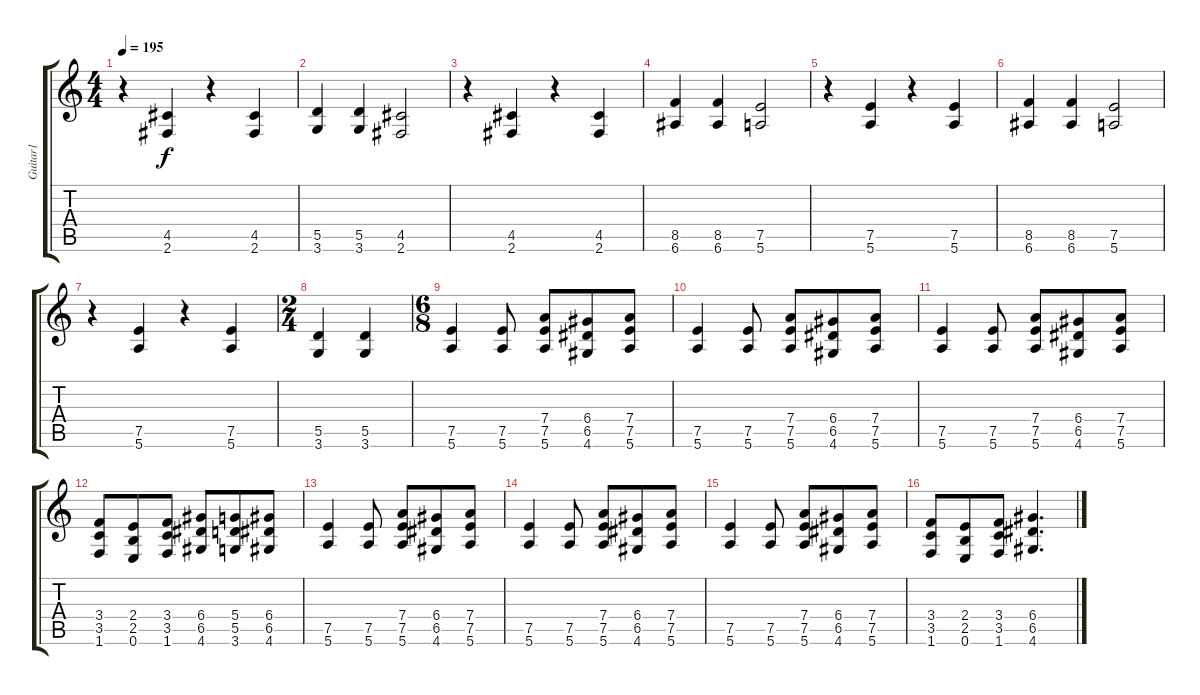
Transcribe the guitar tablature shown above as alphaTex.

\track ("Guitar1" "Guitar1") {instrument distortionguitar}
\staff {score tabs}
\tuning (E4 B3 G3 D3 A2 E2) {hide}
\ts (4 4)
\tempo 195
\clef g2
\ks c
r.4{dy f} (4.5 2.6).4 r.4 (4.5 2.6).4 |
(5.5 3.6).4 (5.5 3.6).4 (4.5 2.6).2 |
r.4 (4.5 2.6).4 r.4 (4.5 2.6).4 |
(8.5 6.6).4 (8.5 6.6).4 (7.5 5.6).2 |
r.4 (7.5 5.6).4 r.4 (7.5 5.6).4 |
(8.5 6.6).4 (8.5 6.6).4 (7.5 5.6).2 |
r.4 (7.5 5.6).4 r.4 (7.5 5.6).4 |
\ts (2 4)
(5.5 3.6).4 (5.5 3.6).4 |
\ts (6 8)
(7.5 5.6).4 (7.5 5.6).8 (7.4 7.5 5.6).8 (6.4 6.5 4.6).8 (7.4 7.5 5.6).8 |
(7.5 5.6).4 (7.5 5.6).8 (7.4 7.5 5.6).8 (6.4 6.5 4.6).8 (7.4 7.5 5.6).8 |
(7.5 5.6).4 (7.5 5.6).8 (7.4 7.5 5.6).8 (6.4 6.5 4.6).8 (7.4 7.5 5.6).8 |
(3.4 3.5 1.6).8 (2.4 2.5 0.6).8 (3.4 3.5 1.6).8 (6.4 6.5 4.6).8 (5.4 5.5 3.6).8 (6.4 6.5 4.6).8 |
(7.5 5.6).4 (7.5 5.6).8 (7.4 7.5 5.6).8 (6.4 6.5 4.6).8 (7.4 7.5 5.6).8 |
(7.5 5.6).4 (7.5 5.6).8 (7.4 7.5 5.6).8 (6.4 6.5 4.6).8 (7.4 7.5 5.6).8 |
(7.5 5.6).4 (7.5 5.6).8 (7.4 7.5 5.6).8 (6.4 6.5 4.6).8 (7.4 7.5 5.6).8 |
(3.4 3.5 1.6).8 (2.4 2.5 0.6).8 (3.4 3.5 1.6).8 (6.4 6.5 4.6).4{d}
